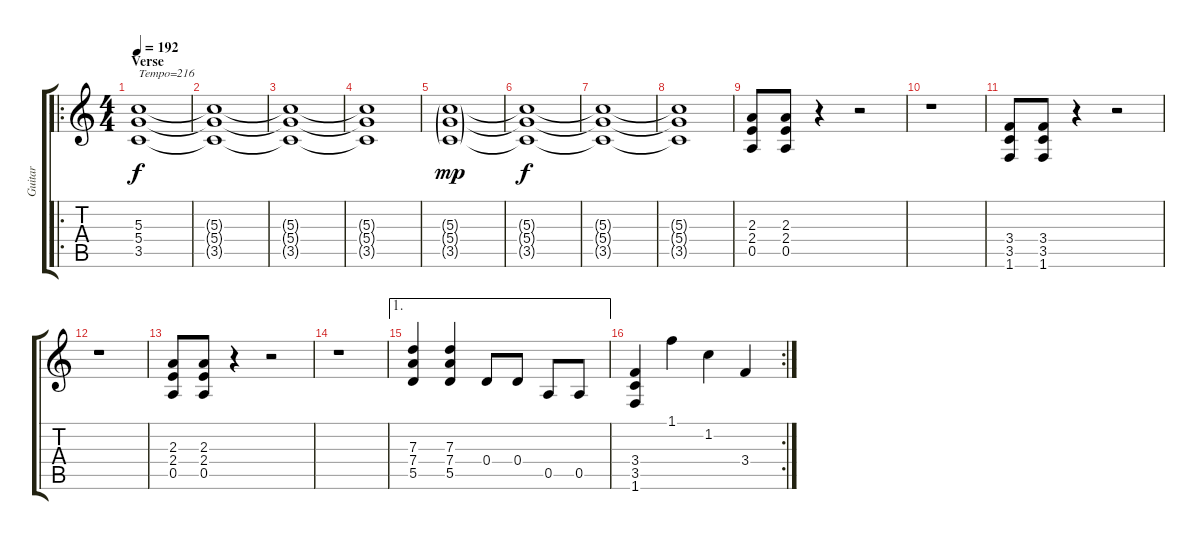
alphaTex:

\track ("Guitar" "Guitar") {instrument distortionguitar}
\staff {score tabs}
\tuning (E4 B3 G3 D3 A2 E2) {hide}
\ro
\ts (4 4)
\section ("" "Verse")
\tempo 192
\tempo 216
\tempo 192
\clef g2
\ks c
(5.3 5.4 3.5).1{txt "Tempo=216" dy f instrument distortionguitar} |
(5.3{t} 5.4{t} 3.5{t}).1 |
(5.3{t} 5.4{t} 3.5{t}).1 |
(5.3{t} 5.4{t} 3.5{t}).1 |
(5.3{g} 5.4{g} 3.5{g}).1{dy mp} |
(5.3{t} 5.4{t} 3.5{t}).1{dy f} |
(5.3{t} 5.4{t} 3.5{t}).1 |
(5.3{t} 5.4{t} 3.5{t}).1 |
(2.3 2.4 0.5).8 (2.3 2.4 0.5).8 r.4 r.2 |
r.1 |
(3.4 3.5 1.6).8 (3.4 3.5 1.6).8 r.4 r.2 |
r.1 |
(2.3 2.4 0.5).8 (2.3 2.4 0.5).8 r.4 r.2 |
r.1 |
\ae 1
(7.3 7.4 5.5).4 (7.3 7.4 5.5).4 0.4.8 0.4.8 0.5.8 0.5.8 |
\rc 2
(3.4 3.5 1.6).4 1.1.4 1.2.4 3.4.4
